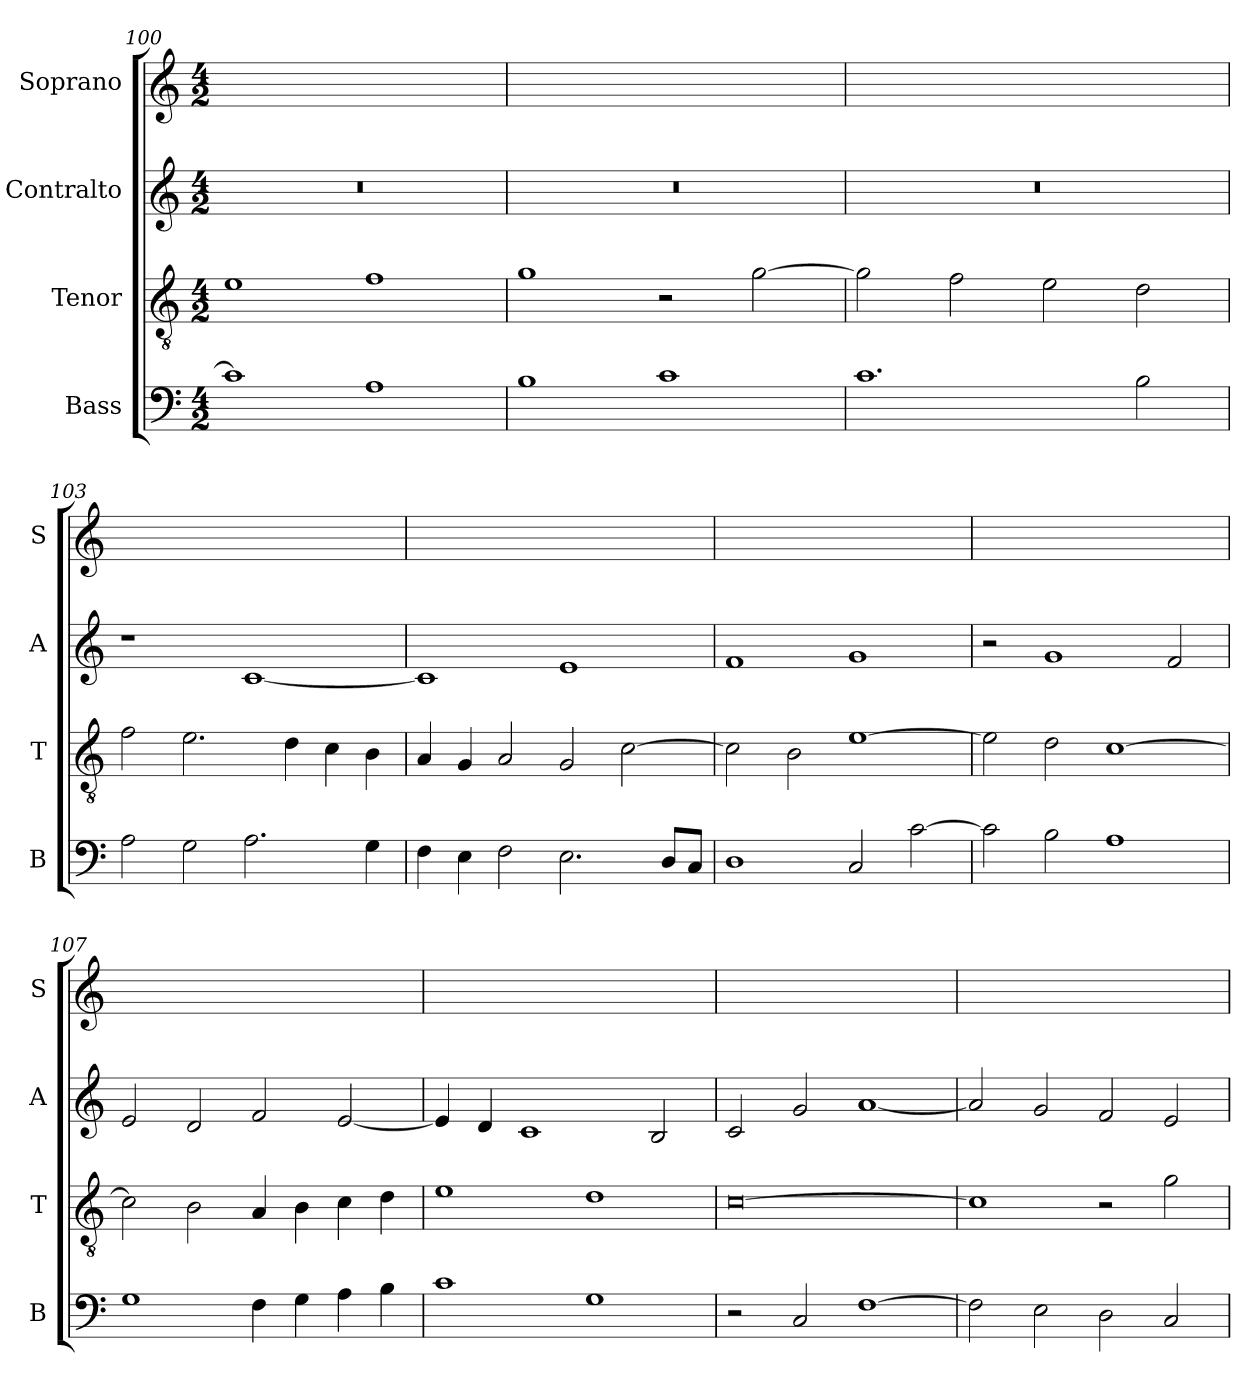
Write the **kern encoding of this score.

**kern	**kern	**kern	**kern
*part4	*part3	*part2	*part1
*staff4	*staff3	*staff2	*staff1
*I"Bass	*I"Tenor	*I"Contralto	*I"Soprano
*I'B	*I'T	*I'A	*I'S
*clefF4	*clefGv2	*clefG2	*clefG2
*k[]	*k[]	*k[]	*k[]
*C:ion	*C:ion	*C:ion	*C:ion
*M4/2	*M4/2	*M4/2	*M4/2
=100	=100	=100	=100
1c]	1e	0r	0ryy
1A	1f	.	.
=101	=101	=101	=101
1B	1g	0r	0ryy
1c	2r	.	.
.	[2g	.	.
=102	=102	=102	=102
1.c	2g]	0r	0ryy
.	2f	.	.
.	2e	.	.
2B	2d	.	.
=103	=103	=103	=103
2A	2f	1r	0ryy
2G	2.e	.	.
2.A	.	[1c	.
.	4d	.	.
.	4c	.	.
4G	4B	.	.
=104	=104	=104	=104
4F	4A	1c]	0ryy
4E	4G	.	.
2F	2A	.	.
2.E	2G	1e	.
.	[2c	.	.
8D/L	.	.	.
8C/J	.	.	.
=105	=105	=105	=105
1D	2c]	1f	0ryy
.	2B	.	.
2C	[1e	1g	.
[2c	.	.	.
=106	=106	=106	=106
2c]	2e]	2r	0ryy
2B	2d	1g	.
1A	[1c	.	.
.	.	2f	.
=107	=107	=107	=107
1G	2c]	2e	0ryy
.	2B	2d	.
4F	4A	2f	.
4G	4B	.	.
4A	4c	[2e	.
4B	4d	.	.
=108	=108	=108	=108
1c	1e	4e]	0ryy
.	.	4d	.
.	.	1c	.
1G	1d	.	.
.	.	2B	.
=109	=109	=109	=109
2r	[0c	2c	0ryy
2C	.	2g	.
[1F	.	[1a	.
=110	=110	=110	=110
2F]	1c]	2a]	0ryy
2E	.	2g	.
2D	2r	2f	.
2C	2g	2e	.
=	=	=	=
*-	*-	*-	*-
